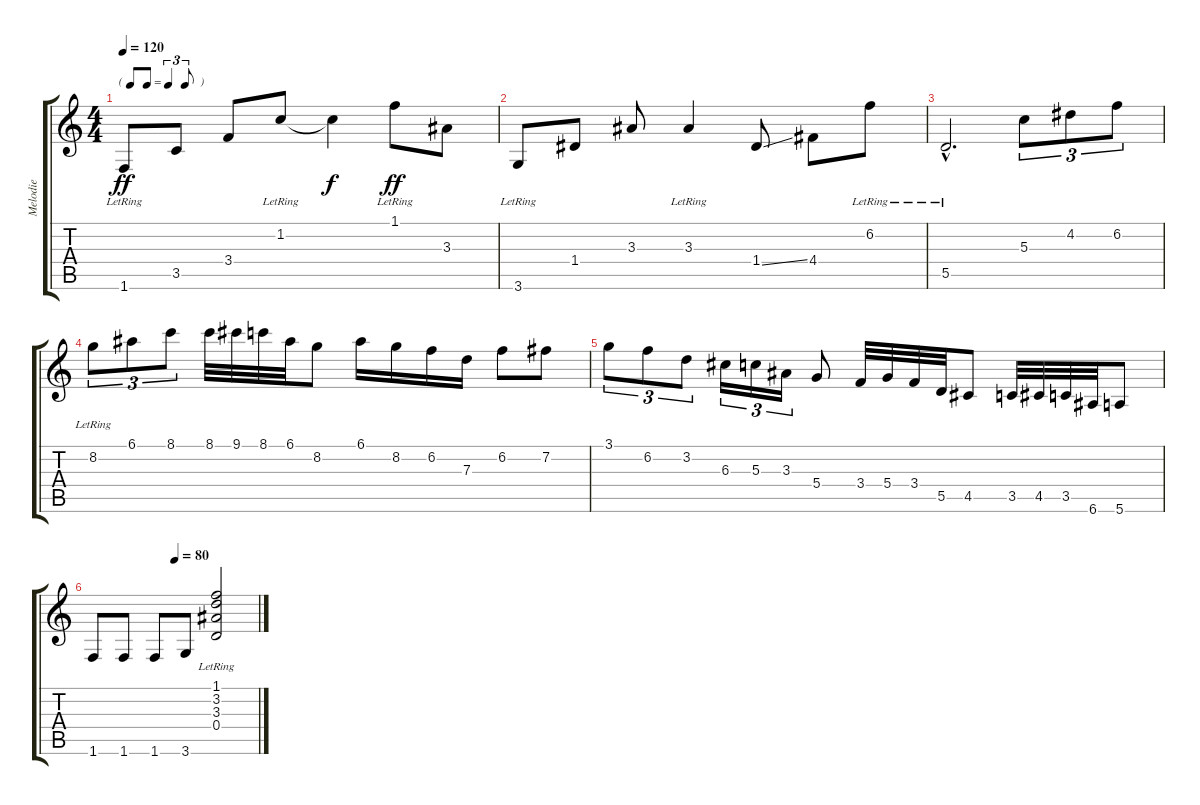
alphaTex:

\track ("Melodie" "Melodie") {instrument electricbasspick}
\staff {score tabs}
\tuning (E4 B3 G3 D3 A2 E2) {hide}
\ts (4 4)
\tf triplet8th
\tempo 120
\clef g2
\ks c
1.6{lr}.8{dy ff} 3.5.8 3.4.8 1.2{lr}.8 1.2{t}.4{dy f} 1.1{lr}.8{dy ff} 3.3.8 |
3.6{lr}.8 1.4.8 3.3.8 3.3{lr}.4 1.4{ss}.8 4.4.8 6.2{lr}.8 |
5.5{hac lr}.2{d} 5.3.8{tu (3 2)} 4.2.8{tu (3 2)} 6.2.8{tu (3 2)} |
8.2{lr}.8{tu (3 2)} 6.1.8{tu (3 2)} 8.1.8{tu (3 2)} 8.1.32 9.1.32 8.1.32 6.1.32 8.2.8 6.1.16 8.2.16 6.2.16 7.3.16 6.2.8 7.2.8 |
3.1.8{tu (3 2)} 6.2.8{tu (3 2)} 3.2.8{tu (3 2)} 6.3.16{tu (3 2)} 5.3.16{tu (3 2)} 3.3.16{tu (3 2)} 5.4.8 3.4.32 5.4.32 3.4.32 5.5.32 4.5.8 3.5.32 4.5.32 3.5.32 6.6.32 5.6.8 |
\tempo (80 0.5)
1.6.8 1.6.8 1.6.8 3.6.8 (1.1{lr} 3.2{lr} 3.3{lr} 0.4{lr}).2
